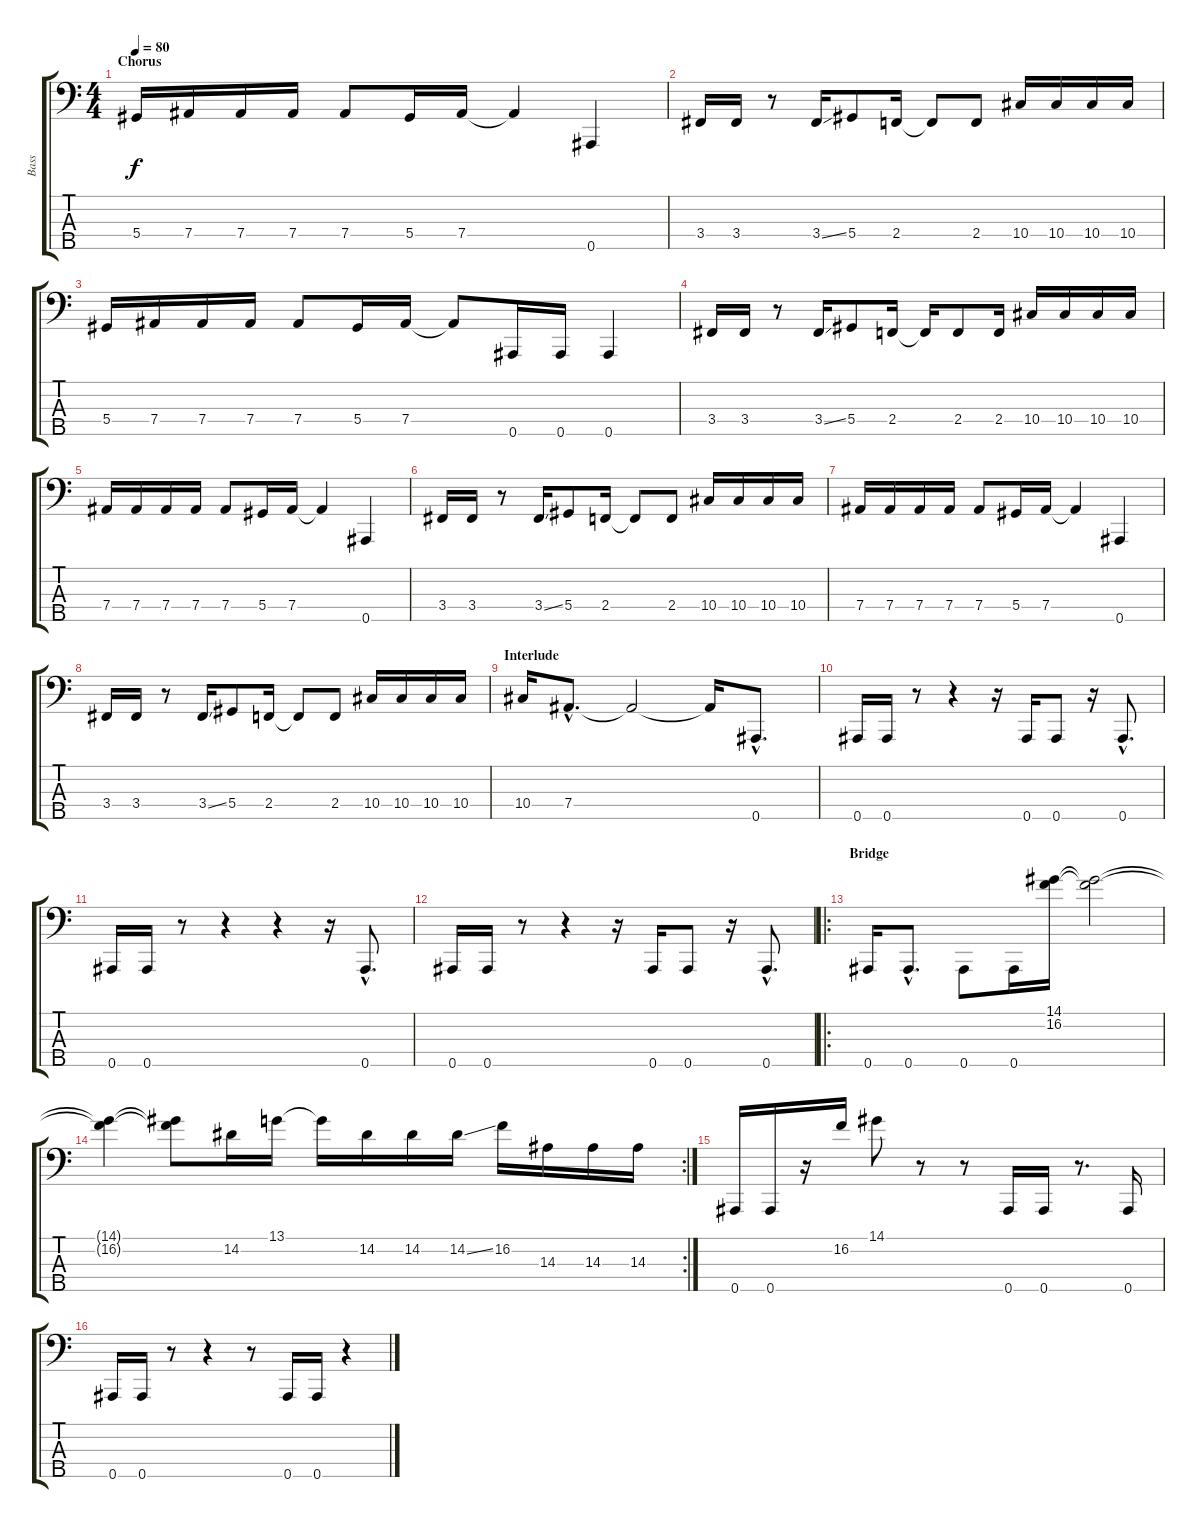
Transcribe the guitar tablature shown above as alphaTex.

\track ("Bass" "Bass") {instrument electricbassfinger}
\staff {score tabs}
\tuning (Gb2 Db2 Ab1 Eb1 Bb0) {hide}
\ts (4 4)
\section ("" "Chorus")
\tempo 80
\clef f4
\ks c
5.4.16{dy f} 7.4.16 7.4.16 7.4.16 7.4.8 5.4.16 7.4.16 7.4{t}.4 0.5.4 |
3.4.16 3.4.16 r.8 3.4{ss}.16 5.4.8 2.4.16 2.4{t}.8 2.4.8 10.4.16 10.4.16 10.4.16 10.4.16 |
5.4.16 7.4.16 7.4.16 7.4.16 7.4.8 5.4.16 7.4.16 7.4{t}.8 0.5.16 0.5.16 0.5.4 |
3.4.16 3.4.16 r.8 3.4{ss}.16 5.4.8 2.4.16 2.4{t}.16 2.4.8 2.4.16 10.4.16 10.4.16 10.4.16 10.4.16 |
7.4.16 7.4.16 7.4.16 7.4.16 7.4.8 5.4.16 7.4.16 7.4{t}.4 0.5.4 |
3.4.16 3.4.16 r.8 3.4{ss}.16 5.4.8 2.4.16 2.4{t}.8 2.4.8 10.4.16 10.4.16 10.4.16 10.4.16 |
7.4.16 7.4.16 7.4.16 7.4.16 7.4.8 5.4.16 7.4.16 7.4{t}.4 0.5.4 |
3.4.16 3.4.16 r.8 3.4{ss}.16 5.4.8 2.4.16 2.4{t}.8 2.4.8 10.4.16 10.4.16 10.4.16 10.4.16 |
\section ("" "Interlude")
10.4.16 7.4{hac}.8{d} 7.4{t}.2 7.4{t}.16 0.5{hac}.8{d} |
0.5.16 0.5.16 r.8 r.4 r.16 0.5.16 0.5.8 r.16 0.5{hac}.8{d} |
0.5.16 0.5.16 r.8 r.4 r.4 r.16 0.5{hac}.8{d} |
0.5.16 0.5.16 r.8 r.4 r.16 0.5.16 0.5.8 r.16 0.5{hac}.8{d} |
\ro
\section ("" "Bridge")
0.5.16 0.5{hac}.8{d} 0.5.8 0.5.16 (14.1 16.2).16 (14.1{t} 16.2{t}).2 |
\rc 2
(14.1{t} 16.2{t}).4 (14.1{t} 16.2{t}).8 14.2.16 13.1.16 13.1{t}.16 14.2.16 14.2.16 14.2{ss}.16 16.2.16 14.3.16 14.3.16 14.3.16 |
0.5.16 0.5.16 r.16 16.2.16 14.1.8 r.8 r.8 0.5.16 0.5.16 r.8{d} 0.5.16 |
0.5.16 0.5.16 r.8 r.4 r.8 0.5.16 0.5.16 r.4
